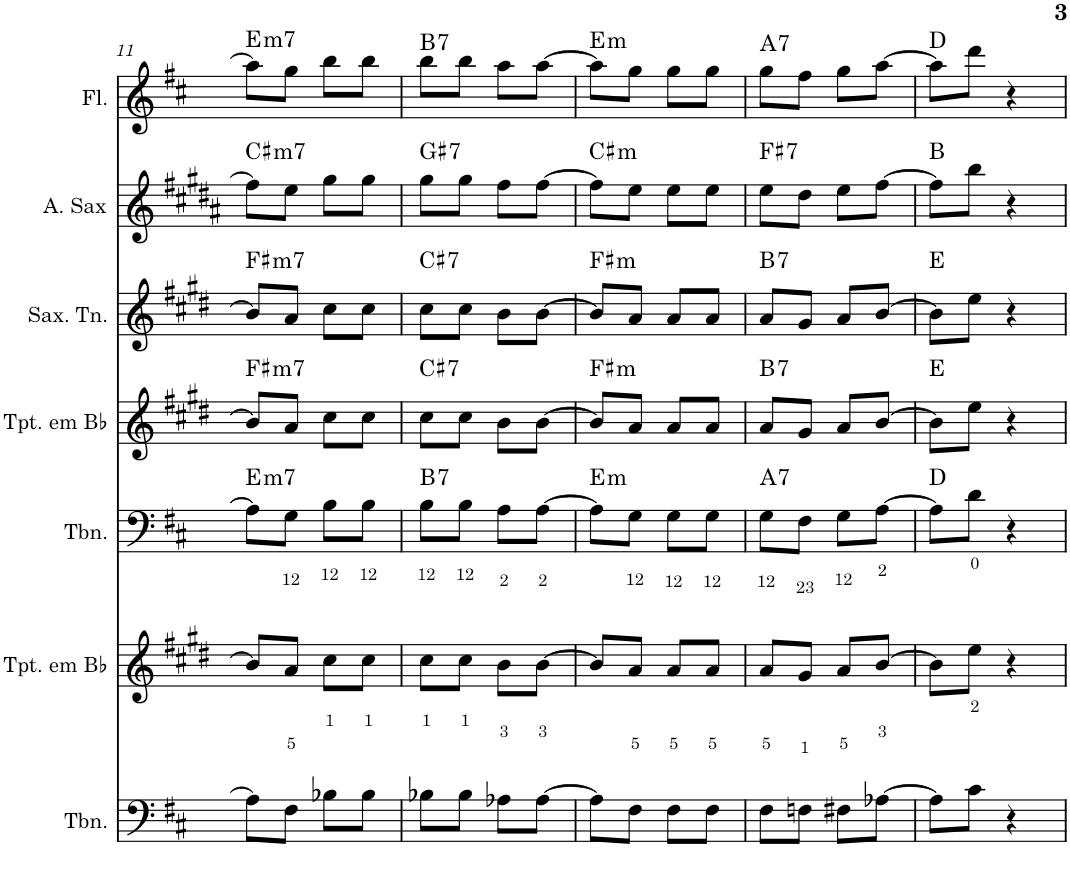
**kern	**kern	**kern	**harte	**kern	**harte	**kern	**harte	**kern	**harte	**kern	**harte
*part7	*part6	*part5	*part5	*part4	*part4	*part3	*part3	*part2	*part2	*part1	*part1
*staff7	*staff6	*staff5	*	*staff4	*	*staff3	*	*staff2	*	*staff1	*
*I"Trombone	*I"Trompete em Bb	*I"Trombone	*	*I"Trompete em Bb	*	*I"Saxofone Tenor	*	*I"Saxofone Alto	*	*I"Flauta Transversal	*
*I'Tbn.	*I'Tpt. em Bb	*I'Tbn.	*	*I'Tpt. em Bb	*	*I'Sax. Tn.	*	*	*	*I'Fl.	*
!!LO:PB:g=z
*clefF4	*clefG2	*clefF4	*	*clefG2	*	*clefG2	*	*clefG2	*	*clefG2	*
*	*Trd1c2	*	*	*Trd1c2	*	*Trd8c14	*	*Trd5c9	*	*	*
*k[f#c#]	*k[f#c#g#d#]	*k[f#c#]	*	*k[f#c#g#d#]	*	*k[f#c#g#d#]	*	*k[f#c#g#d#a#]	*	*k[f#c#]	*
*D:	*E:	*D:	*	*E:	*	*E:	*	*B:	*	*D:	*
*M2/4	*M2/4	*M2/4	*	*M2/4	*	*M2/4	*	*M2/4	*	*M2/4	*
=11	=11	=11	=11	=11	=11	=11	=11	=11	=11	=11	=11
!	!	!	!LO:H:kt=m7	!	!LO:H:kt=m7	!	!LO:H:kt=m7	!	!LO:H:kt=m7	!	!LO:H:kt=m7
8A-\L]	8b/L]	8A\L]	E:min7	8b/L]	F#:min7	8b/L]	F#:min7	8ff#\L]	C#:min7	8aa\L]	E:min7
8F#\J	8a/J	8G\J	.	8a/J	.	8a/J	.	8ee\J	.	8gg\J	.
8B-X\L	8cc#\L	8B\L	.	8cc#\L	.	8cc#\L	.	8gg#\L	.	8bb\L	.
8B-\J	8cc#\J	8B\J	.	8cc#\J	.	8cc#\J	.	8gg#\J	.	8bb\J	.
=12	=12	=12	=12	=12	=12	=12	=12	=12	=12	=12	=12
!	!	!	!LO:H:kt=7	!	!LO:H:kt=7	!	!LO:H:kt=7	!	!LO:H:kt=7	!	!LO:H:kt=7
8B-X\L	8cc#\L	8B\L	B:7	8cc#\L	C#:7	8cc#\L	C#:7	8gg#\L	G#:7	8bb\L	B:7
8B-\J	8cc#\J	8B\J	.	8cc#\J	.	8cc#\J	.	8gg#\J	.	8bb\J	.
8A-X\L	8b\L	8A\L	.	8b\L	.	8b\L	.	8ff#\L	.	8aa\L	.
[8A-\J	[8b\J	[8A\J	.	[8b\J	.	[8b\J	.	[8ff#\J	.	[8aa\J	.
=13	=13	=13	=13	=13	=13	=13	=13	=13	=13	=13	=13
!	!	!	!LO:H:kt=m	!	!LO:H:kt=m	!	!LO:H:kt=m	!	!LO:H:kt=m	!	!LO:H:kt=m
8A-\L]	8b/L]	8A\L]	E:min	8b/L]	F#:min	8b/L]	F#:min	8ff#\L]	C#:min	8aa\L]	E:min
8F#\J	8a/J	8G\J	.	8a/J	.	8a/J	.	8ee\J	.	8gg\J	.
8F#\L	8a/L	8G\L	.	8a/L	.	8a/L	.	8ee\L	.	8gg\L	.
8F#\J	8a/J	8G\J	.	8a/J	.	8a/J	.	8ee\J	.	8gg\J	.
=14	=14	=14	=14	=14	=14	=14	=14	=14	=14	=14	=14
!	!	!	!LO:H:kt=7	!	!LO:H:kt=7	!	!LO:H:kt=7	!	!LO:H:kt=7	!	!LO:H:kt=7
8F#\L	8a/L	8G\L	A:7	8a/L	B:7	8a/L	B:7	8ee\L	F#:7	8gg\L	A:7
8Fn\J	8g#/J	8F#\J	.	8g#/J	.	8g#/J	.	8dd#\J	.	8ff#\J	.
8F#X\L	8a/L	8G\L	.	8a/L	.	8a/L	.	8ee\L	.	8gg\L	.
[8A-X\J	[8b/J	[8A\J	.	[8b/J	.	[8b/J	.	[8ff#\J	.	[8aa\J	.
=15	=15	=15	=15	=15	=15	=15	=15	=15	=15	=15	=15
8A-\L]	8b\L]	8A\L]	D:maj	8b\L]	E:maj	8b\L]	E:maj	8ff#\L]	B:maj	8aa\L]	D:maj
8c#\J	8ee\J	8d\J	.	8ee\J	.	8ee\J	.	8bb\J	.	8ddd\J	.
4r	4r	4r	.	4r	.	4r	.	4r	.	4r	.
=	=	=	=	=	=	=	=	=	=	=	=
*-	*-	*-	*-	*-	*-	*-	*-	*-	*-	*-	*-
